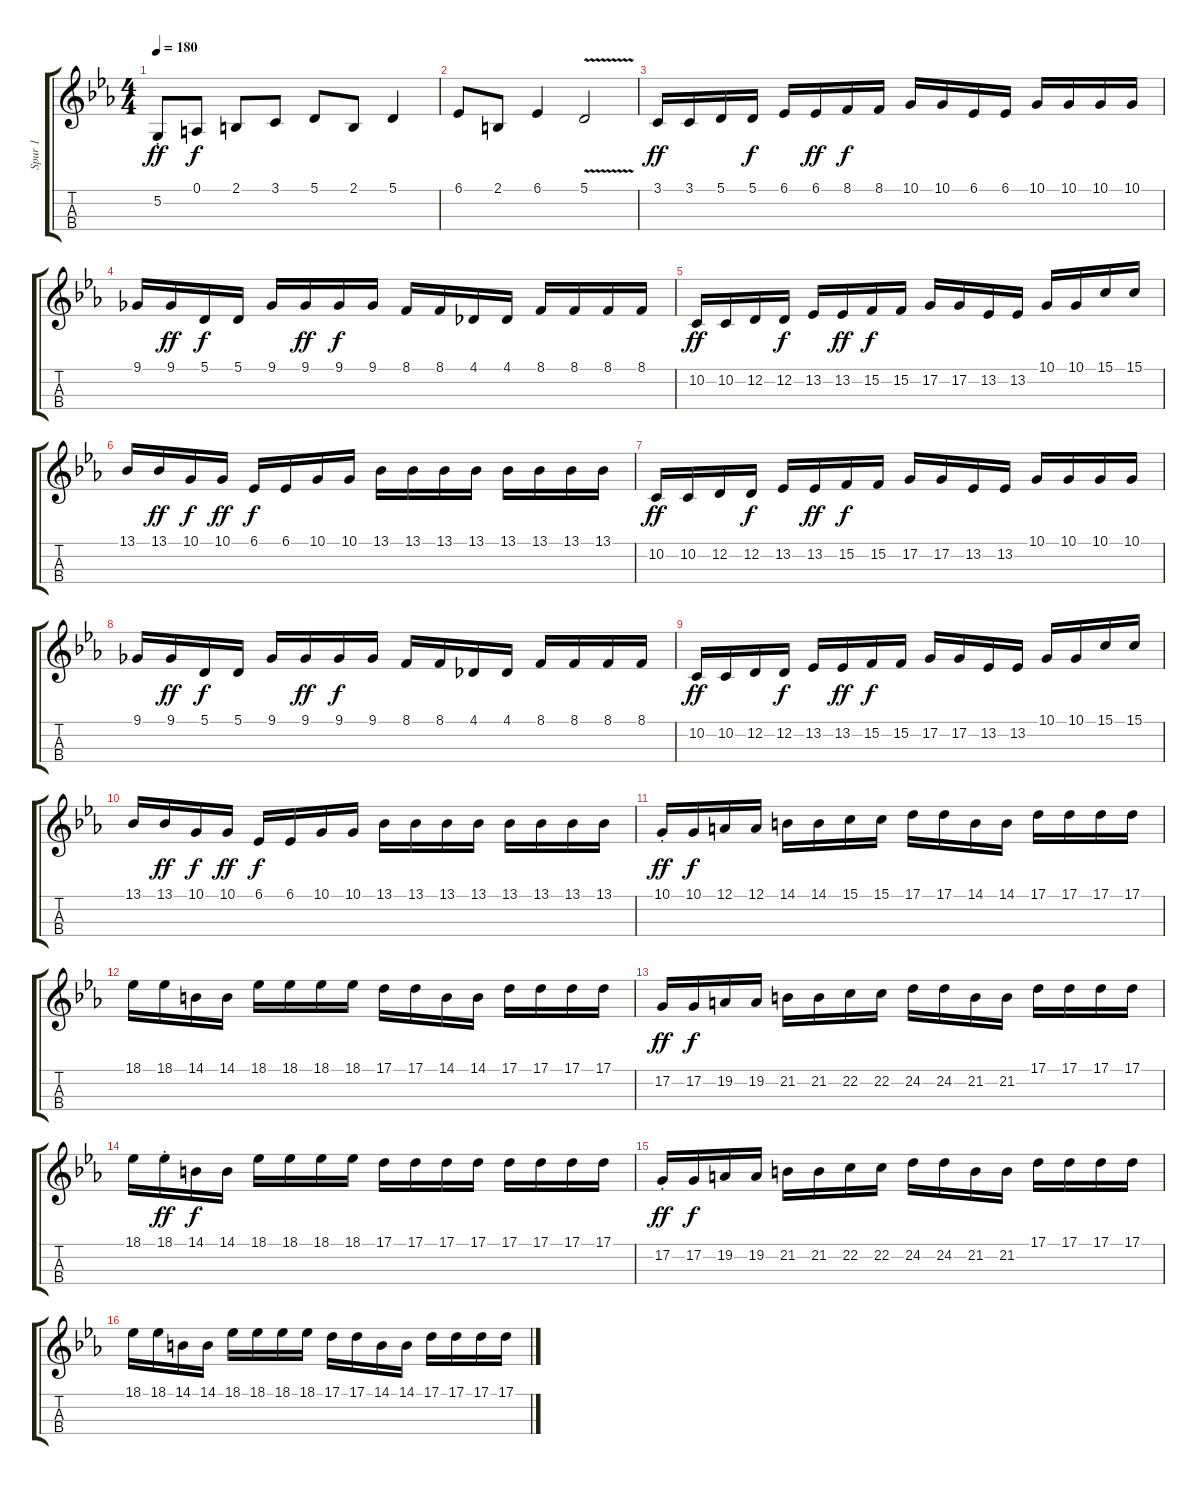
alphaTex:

\track ("Spur 1" "Spur 1") {instrument cello}
\staff {score tabs}
\tuning (A3 D3 G2 C2) {hide}
\ts (4 4)
\tempo 180
\clef g2
\ks eb
5.2{st}.8{dy ff} 0.1.8{dy f} 2.1.8 3.1.8 5.1.8 2.1.8 5.1.4 |
6.1.8 2.1.8 6.1.4 5.1{v}.2 |
3.1.16{dy ff} 3.1.16 5.1.16 5.1.16{dy f} 6.1.16 6.1.16{dy ff} 8.1.16{dy f} 8.1.16 10.1.16 10.1.16 6.1.16 6.1.16 10.1.16 10.1.16 10.1.16 10.1.16 |
9.1.16 9.1.16{dy ff} 5.1.16{dy f} 5.1.16 9.1.16 9.1.16{dy ff} 9.1.16{dy f} 9.1.16 8.1.16 8.1.16 4.1.16 4.1.16 8.1.16 8.1.16 8.1.16 8.1.16 |
10.2.16{dy ff} 10.2.16 12.2.16 12.2.16{dy f} 13.2.16 13.2.16{dy ff} 15.2.16{dy f} 15.2.16 17.2.16 17.2.16 13.2.16 13.2.16 10.1.16 10.1.16 15.1.16 15.1.16 |
13.1.16 13.1.16{dy ff} 10.1.16{dy f} 10.1.16{dy ff} 6.1.16{dy f} 6.1.16 10.1.16 10.1.16 13.1.16 13.1.16 13.1.16 13.1.16 13.1.16 13.1.16 13.1.16 13.1.16 |
10.2.16{dy ff} 10.2.16 12.2.16 12.2.16{dy f} 13.2.16 13.2.16{dy ff} 15.2.16{dy f} 15.2.16 17.2.16 17.2.16 13.2.16 13.2.16 10.1.16 10.1.16 10.1.16 10.1.16 |
9.1.16 9.1.16{dy ff} 5.1.16{dy f} 5.1.16 9.1.16 9.1.16{dy ff} 9.1.16{dy f} 9.1.16 8.1.16 8.1.16 4.1.16 4.1.16 8.1.16 8.1.16 8.1.16 8.1.16 |
10.2.16{dy ff} 10.2.16 12.2.16 12.2.16{dy f} 13.2.16 13.2.16{dy ff} 15.2.16{dy f} 15.2.16 17.2.16 17.2.16 13.2.16 13.2.16 10.1.16 10.1.16 15.1.16 15.1.16 |
13.1.16 13.1.16{dy ff} 10.1.16{dy f} 10.1.16{dy ff} 6.1.16{dy f} 6.1.16 10.1.16 10.1.16 13.1.16 13.1.16 13.1.16 13.1.16 13.1.16 13.1.16 13.1.16 13.1.16 |
10.1{st}.16{dy ff} 10.1.16{dy f} 12.1.16 12.1.16 14.1.16 14.1.16 15.1.16 15.1.16 17.1.16 17.1.16 14.1.16 14.1.16 17.1.16 17.1.16 17.1.16 17.1.16 |
18.1.16 18.1.16 14.1.16 14.1.16 18.1.16 18.1.16 18.1.16 18.1.16 17.1.16 17.1.16 14.1.16 14.1.16 17.1.16 17.1.16 17.1.16 17.1.16 |
17.2.16{dy ff} 17.2.16{dy f} 19.2.16 19.2.16 21.2.16 21.2.16 22.2.16 22.2.16 24.2.16 24.2.16 21.2.16 21.2.16 17.1.16 17.1.16 17.1.16 17.1.16 |
18.1.16 18.1{st}.16{dy ff} 14.1.16{dy f} 14.1.16 18.1.16 18.1.16 18.1.16 18.1.16 17.1.16 17.1.16 17.1.16 17.1.16 17.1.16 17.1.16 17.1.16 17.1.16 |
17.2{st}.16{dy ff} 17.2.16{dy f} 19.2.16 19.2.16 21.2.16 21.2.16 22.2.16 22.2.16 24.2.16 24.2.16 21.2.16 21.2.16 17.1.16 17.1.16 17.1.16 17.1.16 |
18.1.16 18.1.16 14.1.16 14.1.16 18.1.16 18.1.16 18.1.16 18.1.16 17.1.16 17.1.16 14.1.16 14.1.16 17.1.16 17.1.16 17.1.16 17.1.16
